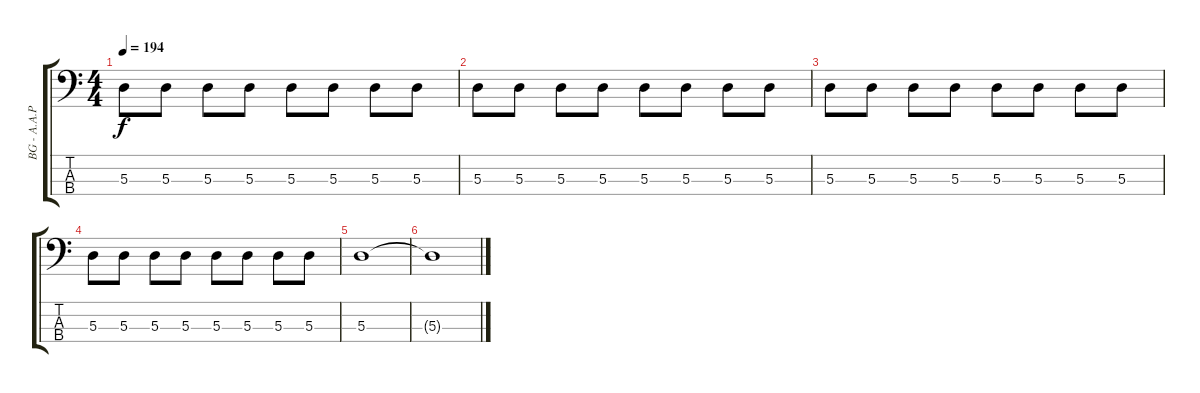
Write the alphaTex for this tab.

\track ("BG - A.A.Pavlyuchenkoff" "BG - A.A.P") {instrument electricbassfinger}
\staff {score tabs}
\tuning (G2 D2 A1 E1) {hide}
\ts (4 4)
\tempo 194
\clef f4
\ks c
5.3.8{dy f} 5.3.8 5.3.8 5.3.8 5.3.8 5.3.8 5.3.8 5.3.8 |
5.3.8 5.3.8 5.3.8 5.3.8 5.3.8 5.3.8 5.3.8 5.3.8 |
5.3.8 5.3.8 5.3.8 5.3.8 5.3.8 5.3.8 5.3.8 5.3.8 |
5.3.8 5.3.8 5.3.8 5.3.8 5.3.8 5.3.8 5.3.8 5.3.8 |
5.3.1 |
5.3{t}.1
